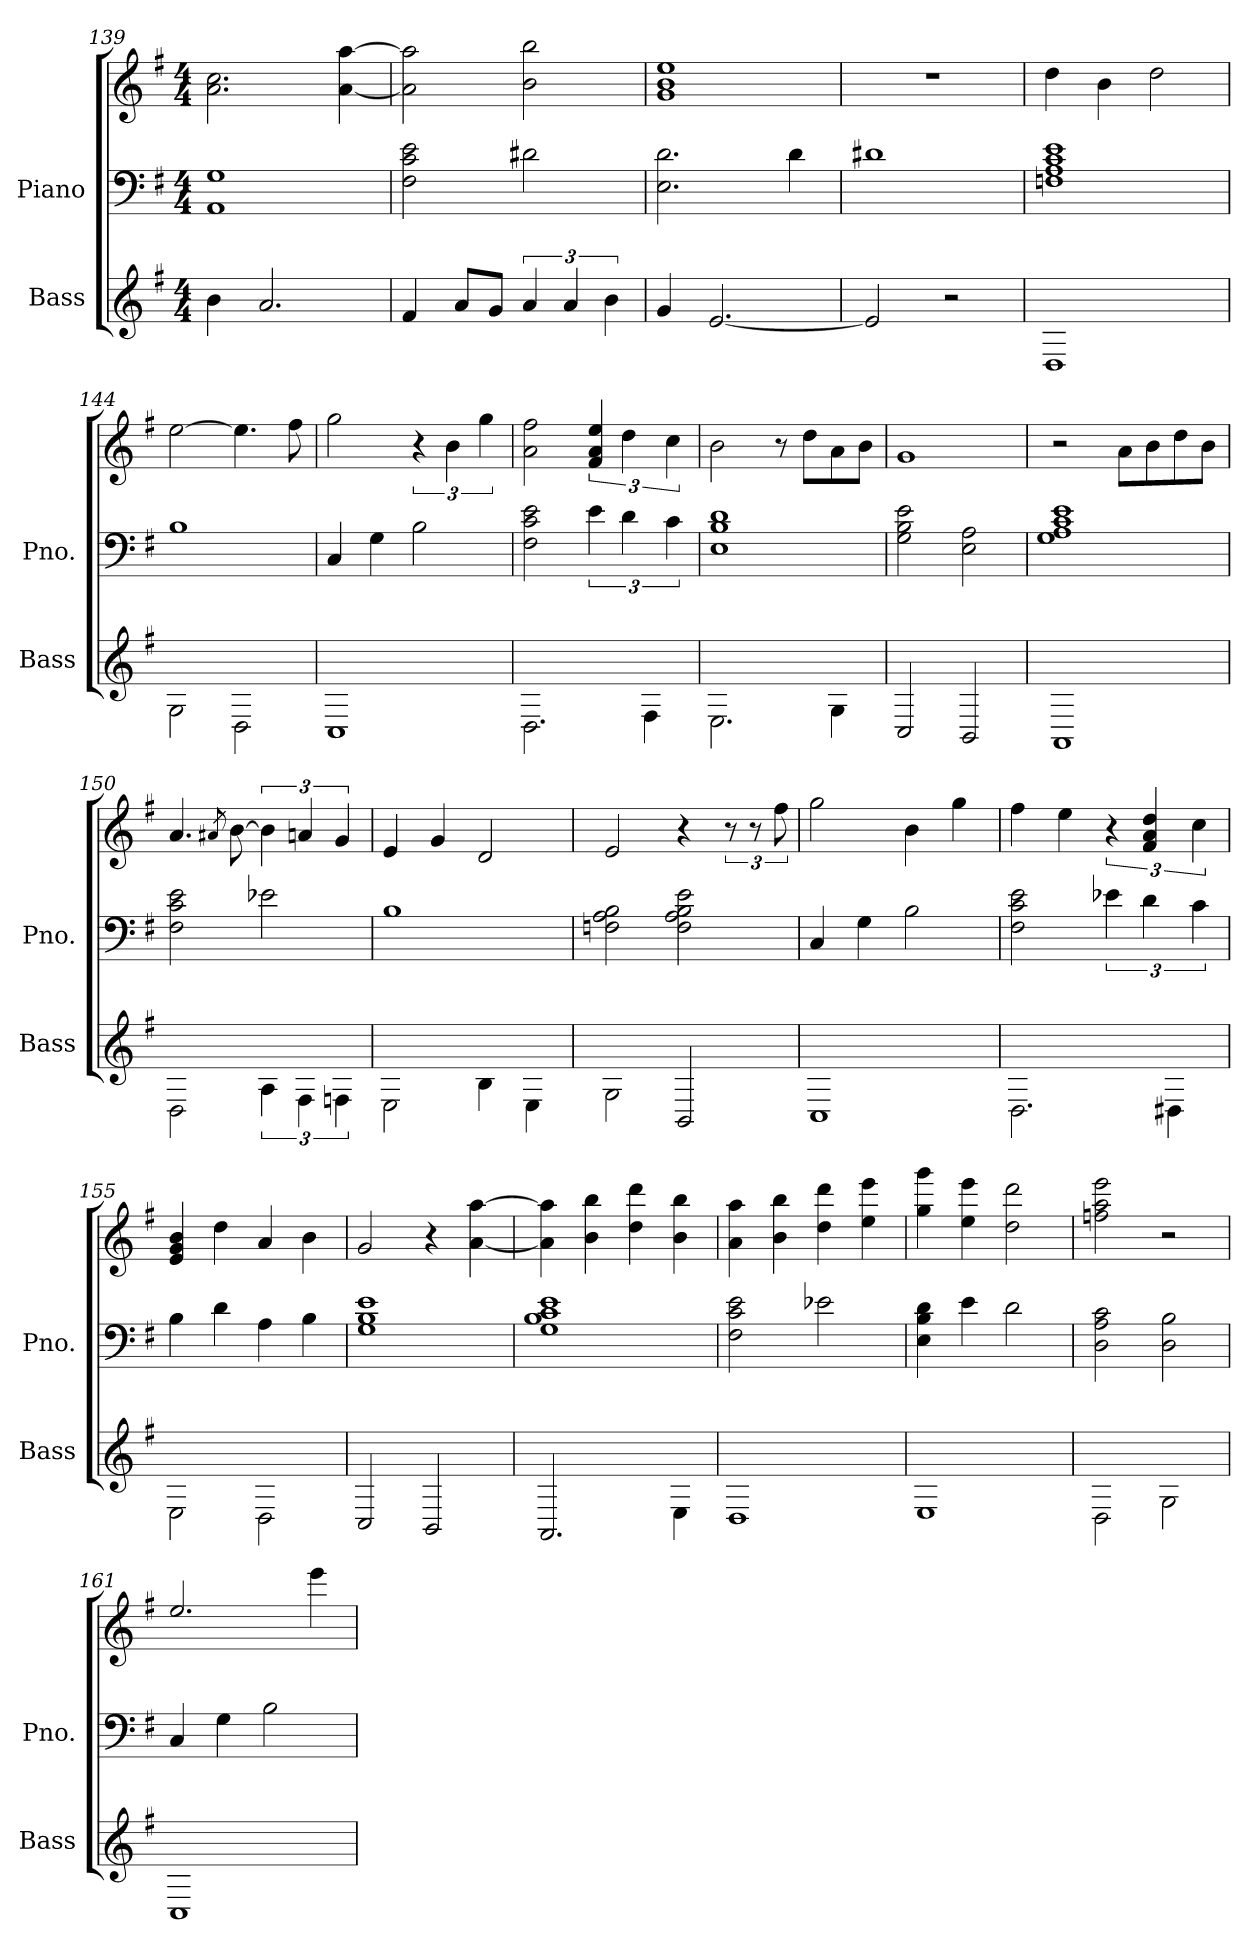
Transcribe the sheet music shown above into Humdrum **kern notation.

**kern	**kern	**kern
*part2	*part1	*part1
*staff3	*staff2	*staff1
*I"Bass	*I"Piano	*
*I'Bass	*I'Pno.	*
*clefG2	*clefF4	*clefG2
*ITrd7c12	*	*
*k[f#]	*k[f#]	*k[f#]
*M4/4	*M4/4	*M4/4
=139	=139	=139
4B\	1AA 1G	2.a\ 2.cc\
2.A/	.	.
.	.	[4a\ [4aa\
=140	=140	=140
4F#/	2F#\ 2c\ 2e\	2a\] 2aa\]
8A/L	.	.
8G/J	.	.
6A/	2d#X\	2b\ 2bb\
6A/	.	.
6B\	.	.
!!LO:LB:g=z
=141	=141	=141
4G/	2.E\ 2.d\	1g 1b 1ee
[2.E/	.	.
.	4d\	.
=142	=142	=142
2E/]	1d#X	1r
2r	.	.
=143	=143	=143
1DD	1Fn 1A 1c 1e	4dd\
.	.	4b\
.	.	2dd\
=144	=144	=144
2GG\	1B	[2ee\
2DD\	.	4.ee\]
.	.	8ff#\
!!LO:PB:g=z
=145	=145	=145
1CC	4C/	2gg\
.	4G\	.
.	2B\	6r
.	.	6b\
.	.	6gg\
=146	=146	=146
2.DD\	2F#\ 2c\ 2e\	2a\ 2ff#\
.	6e\	6f#/ 6a/ 6ee/
.	6d\	6dd\
4FF#\	.	.
.	6c\	6cc\
=147	=147	=147
2.EE\	1E 1B 1d	2b\
.	.	8r
.	.	8dd\L
4GG\	.	8a\
.	.	8b\J
=148	=148	=148
2CC/	2G\ 2B\ 2e\	1g
2BBB/	2E\ 2A\	.
!!LO:LB:g=z
=149	=149	=149
1AAA	1G 1A 1c 1e	2r
.	.	8a\L
.	.	8b\
.	.	8dd\
.	.	8b\J
=150	=150	=150
2DD\	2F#\ 2c\ 2e\	4.a/
.	.	8qa#X/
.	.	[8b\
6AA\	2e-X\	6b\]
6FF#\	.	6an/
6FFn\	.	6g/
=151	=151	=151
2EE\	1B	4e/
.	.	4g/
4BB\	.	2d/
4EE\	.	.
=152	=152	=152
2GG\	2Fn\ 2A\ 2B\	2e/
2BBB/	2F\ 2A\ 2B\ 2e\	4r
.	.	12r
.	.	12r
.	.	12ff#\
!!LO:LB:g=z
=153	=153	=153
1CC	4C/	2gg\
.	4G\	.
.	2B\	4b\
.	.	4gg\
=154	=154	=154
2.DD\	2F#\ 2c\ 2e\	4ff#\
.	.	4ee\
.	6e-X\	6r
.	6d\	6f#/ 6a/ 6dd/
4DD#X\	.	.
.	6c\	6cc\
=155	=155	=155
2EE\	4B\	4e/ 4g/ 4b/
.	4d\	4dd\
2DD\	4A\	4a/
.	4B\	4b\
=156	=156	=156
2CC/	1G 1B 1e	2g/
2BBB/	.	4r
.	.	[4a\ [4aa\
!!LO:LB:g=z
=157	=157	=157
2.AAA/	1G 1B 1c 1e	4a\] 4aa\]
.	.	4b\ 4bb\
.	.	4dd\ 4ddd\
4EE\	.	4b\ 4bb\
=158	=158	=158
1DD	2F#\ 2c\ 2e\	4a\ 4aa\
.	.	4b\ 4bb\
.	2e-X\	4dd\ 4ddd\
.	.	4ee\ 4eee\
=159	=159	=159
1EE	4E\ 4B\ 4d\	4gg\ 4ggg\
.	4e\	4ee\ 4eee\
.	2d\	2dd\ 2ddd\
=160	=160	=160
2DD\	2D\ 2A\ 2c\	2ffn\ 2aa\ 2eee\
2GG\	2D\ 2B\	2r
!!LO:PB:g=z
=161	=161	=161
1CC	4C/	2.ee/
.	4G\	.
.	2B\	.
.	.	4eee\
=	=	=
*-	*-	*-
